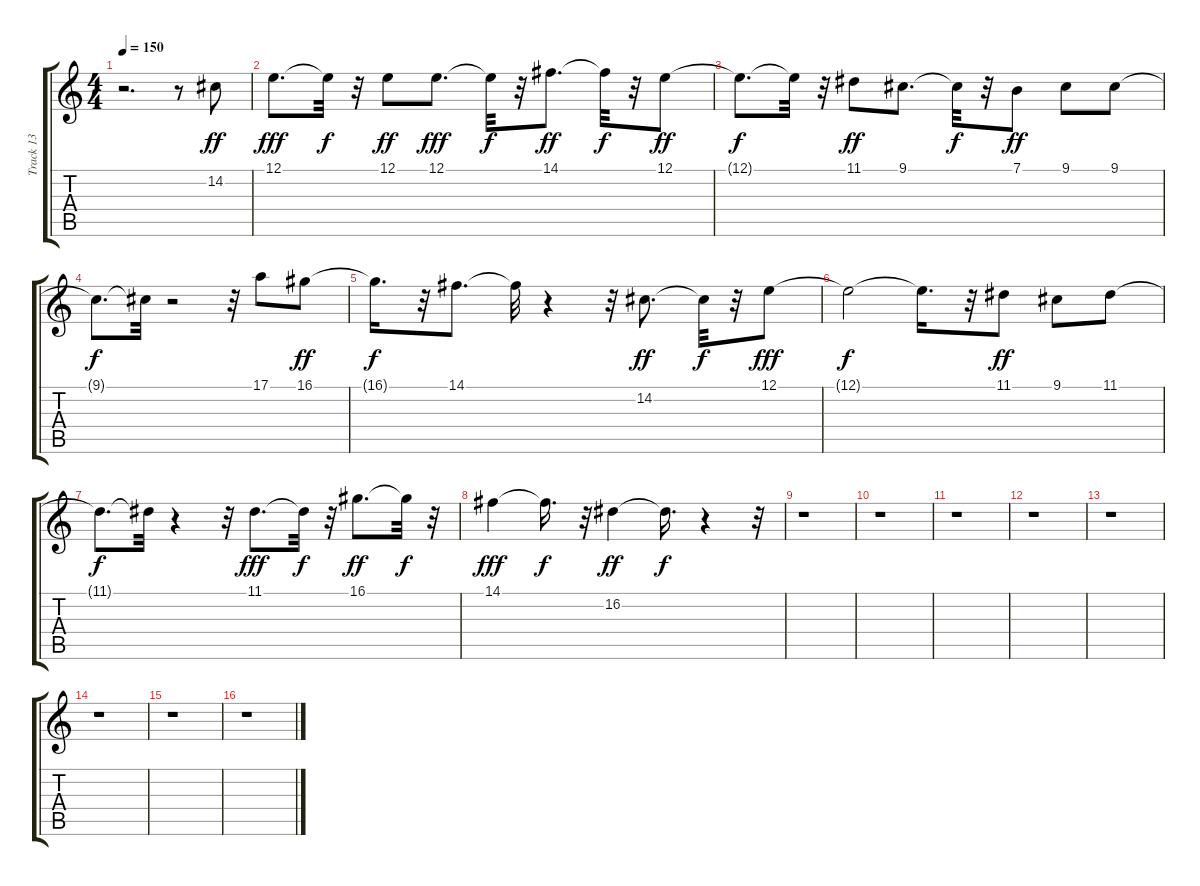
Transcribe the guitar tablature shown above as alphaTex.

\track ("Track 13" "Track 13") {instrument panflute}
\staff {score tabs}
\tuning (E4 B3 G3 D3 A2 E2) {hide}
\ts (4 4)
\tempo 150
\clef g2
\ks c
r.2{d dy f} r.8 14.2.8{dy ff} |
12.1.8{d dy fff} 12.1{t}.32{dy f} r.32 12.1.8{dy ff} 12.1.8{d dy fff} 12.1{t}.32{dy f} r.32 14.1.8{d dy ff} 14.1{t}.32{dy f} r.32 12.1.8{dy ff} |
12.1{t}.8{d dy f} 12.1{t}.32 r.32 11.1.8{dy ff} 9.1.8{d} 9.1{t}.32{dy f} r.32 7.1.8{dy ff} 9.1.8 9.1.8 |
9.1{t}.8{d dy f} 9.1{t}.32 r.2 r.32 17.1.8 16.1.8{dy ff} |
16.1{t}.16{d dy f} r.32 14.1.8{d} 14.1{t}.32 r.4 r.32 14.2.8{d dy ff} 14.2{t}.32{dy f} r.32 12.1.8{dy fff} |
12.1{t}.2{dy f} 12.1{t}.16{d} r.32 11.1.8{dy ff} 9.1.8 11.1.8 |
11.1{t}.8{d dy f} 11.1{t}.32 r.4 r.32 11.1.8{d dy fff} 11.1{t}.32{dy f} r.32 16.1.8{d dy ff} 16.1{t}.32{dy f} r.32 |
14.1.4{dy fff} 14.1{t}.16{d dy f} r.32 16.2.4{dy ff} 16.2{t}.16{d dy f} r.4 r.32 |
r.1 |
r.1 |
r.1 |
r.1 |
r.1 |
r.1 |
r.1 |
r.1
